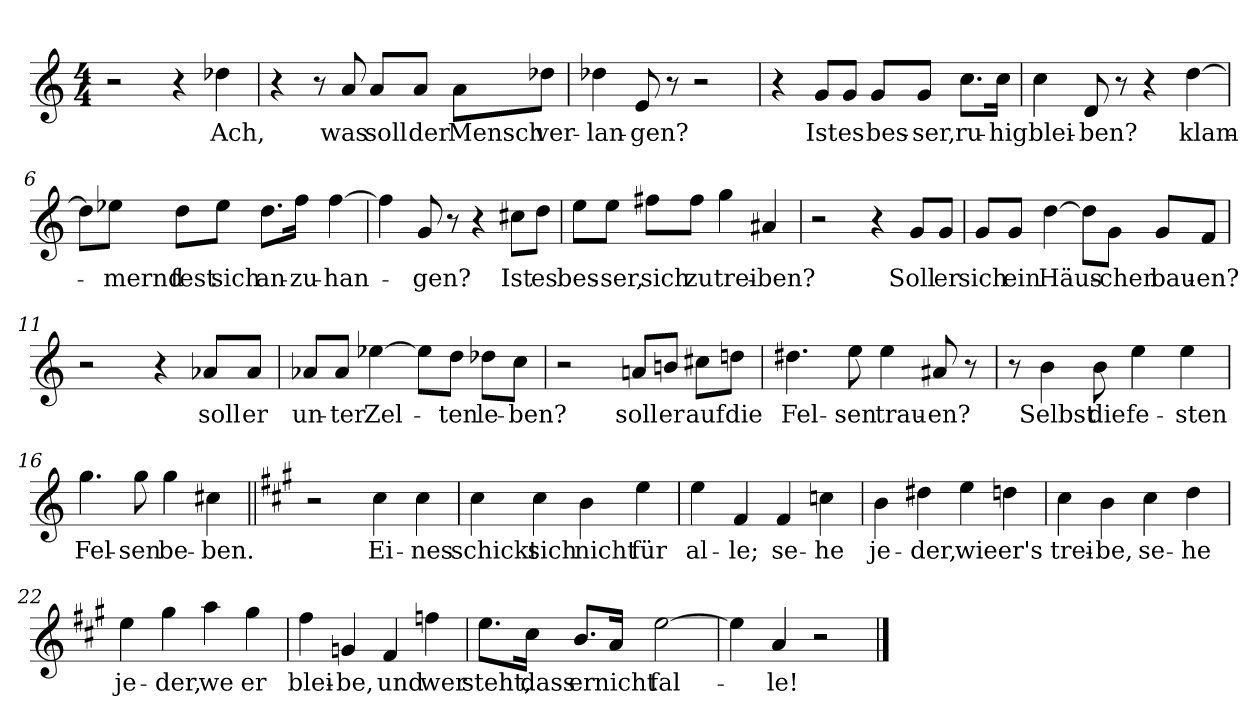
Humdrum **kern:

**kern	**text
*part1	*part1
*staff1	*staff1
*clefG2	*
*k[]	*
*M4/4	*
=1	=1
2r	.
4r	.
!	!LO:LY:b
4dd-X\	Ach,
=2	=2
4r	.
8r	.
!	!LO:LY:b
8a/	was
!	!LO:LY:b
8a/L	soll
!	!LO:LY:b
8a/J	der
!	!LO:LY:b
8a\L	Mensch
!	!LO:LY:b
8dd-X\J	ver-
=3	=3
!	!LO:LY:b
4dd-X\	-lan-
!	!LO:LY:b
8e/	-gen?
8r	.
2r	.
=4	=4
4r	.
!	!LO:LY:b
8g/L	Ist
!	!LO:LY:b
8g/J	es
!	!LO:LY:b
8g/L	bes-
!	!LO:LY:b
8g/J	-ser,
!	!LO:LY:b
8.cc\L	ru-
!	!LO:LY:b
16cc\Jk	-hig
=5	=5
!	!LO:LY:b
4cc\	blei-
!	!LO:LY:b
8d/	-ben?
8r	.
4r	.
!	!LO:LY:b
[4dd\	klam-
!!LO:LB:g=z
=6	=6
8dd\L]	.
!	!LO:LY:b
8ee-X\J	-mernd
!	!LO:LY:b
8dd\L	fest
!	!LO:LY:b
8ee-\J	sich
!	!LO:LY:b
8.dd\L	an-
!	!LO:LY:b
16ff\Jk	-zu-
!	!LO:LY:b
[4ff\	-han-
=7	=7
4ff\]	.
!	!LO:LY:b
8g/	-gen?
8r	.
4r	.
!	!LO:LY:b
8cc#X\L	Ist
!	!LO:LY:b
8dd\J	es
=8	=8
!	!LO:LY:b
8ee\L	bes-
!	!LO:LY:b
8ee\J	-ser,
!	!LO:LY:b
8ff#X\L	sich
!	!LO:LY:b
8ff#\J	zu
!	!LO:LY:b
4gg\	trei-
!	!LO:LY:b
4a#X/	-ben?
=9	=9
2r	.
4r	.
!	!LO:LY:b
8g/L	Soll
!	!LO:LY:b
8g/J	er
=10	=10
!	!LO:LY:b
8g/L	sich
!	!LO:LY:b
8g/J	ein
!	!LO:LY:b
[4dd\	Häus-
8dd\L]	.
!	!LO:LY:b
8g\J	-chen
!	!LO:LY:b
8g/L	bau-
!	!LO:LY:b
8f/J	-en?
!!LO:LB:g=z
=11	=11
2r	.
4r	.
!	!LO:LY:b
8a-X/L	soll
!	!LO:LY:b
8a-/J	er
=12	=12
!	!LO:LY:b
8a-X/L	un-
!	!LO:LY:b
8a-/J	-ter
!	!LO:LY:b
[4ee-X\	Zel-
8ee-\L]	.
!	!LO:LY:b
8dd\J	-ten
!	!LO:LY:b
8dd-X\L	le-
!	!LO:LY:b
8cc\J	-ben?
=13	=13
2r	.
!	!LO:LY:b
8an/L	soll
!	!LO:LY:b
8bn/J	er
!	!LO:LY:b
8cc#X\L	auf
!	!LO:LY:b
8ddn\J	die
=14	=14
!	!LO:LY:b
4.dd#X\	Fel-
!	!LO:LY:b
8ee\	-sen
!	!LO:LY:b
4ee\	trau-
!	!LO:LY:b
8a#X/	-en?
8r	.
=15	=15
8r	.
!	!LO:LY:b
4b\	Selbst
!	!LO:LY:b
8b\	die
!	!LO:LY:b
4ee\	fe-
!	!LO:LY:b
4ee\	-sten
=16	=16
!	!LO:LY:b
4.gg\	Fel-
!	!LO:LY:b
8gg\	-sen
!	!LO:LY:b
4gg\	be-
!	!LO:LY:b
4cc#X\	-ben.
!!LO:LB:g=z
=17||	=17||
*k[f#c#g#]	*
2r	.
!	!LO:LY:b
4cc#\	Ei-
!	!LO:LY:b
4cc#\	-nes
=18	=18
!	!LO:LY:b
4cc#\	schickt
!	!LO:LY:b
4cc#\	sich
!	!LO:LY:b
4b\	nicht
!	!LO:LY:b
4ee\	für
=19	=19
!	!LO:LY:b
4ee\	al-
!	!LO:LY:b
4f#/	-le;
!	!LO:LY:b
4f#/	se-
!	!LO:LY:b
4ccn\	-he
=20	=20
!	!LO:LY:b
4b\	je-
!	!LO:LY:b
4dd#X\	-der,
!	!LO:LY:b
4ee\	wie
!	!LO:LY:b
4ddn\	er's
=21	=21
!	!LO:LY:b
4cc#\	trei-
!	!LO:LY:b
4b\	-be,
!	!LO:LY:b
4cc#\	se-
!	!LO:LY:b
4dd\	-he
=22	=22
!	!LO:LY:b
4ee\	je-
!	!LO:LY:b
4gg#\	-der,
!	!LO:LY:b
4aa\	we
!	!LO:LY:b
4gg#\	er
=23	=23
!	!LO:LY:b
4ff#\	blei-
!	!LO:LY:b
4gn/	-be,
!	!LO:LY:b
4f#/	und
!	!LO:LY:b
4ffn\	wer
!!LO:LB:g=z
=24	=24
!	!LO:LY:b
8.ee\L	steht,
!	!LO:LY:b
16cc#\Jk	dass
!	!LO:LY:b
8.b/L	er
!	!LO:LY:b
16a/Jk	nicht
!	!LO:LY:b
[2ee\	fal-
=25	=25
4ee\]	.
!	!LO:LY:b
4a/	-le!
2r	.
==	==
*-	*-
